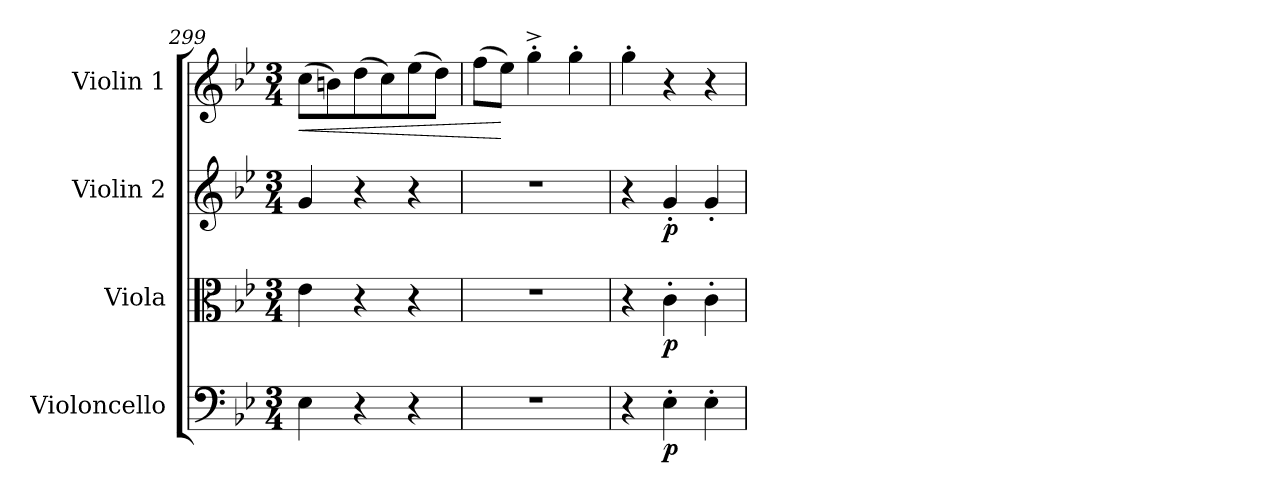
**kern	**dynam	**kern	**dynam	**kern	**dynam	**kern	**dynam
*part4	*part4	*part3	*part3	*part2	*part2	*part1	*part1
*staff4	*staff4	*staff3	*staff3	*staff2	*staff2	*staff1	*staff1
*I"Violoncello	*	*I"Viola	*	*I"Violin 2	*	*I"Violin 1	*
*I'Vc	*	*I'Vla	*	*I'Vln	*	*I'Vln	*
*clefF4	*	*clefC3	*	*clefG2	*	*clefG2	*
*k[b-e-]	*	*k[b-e-]	*	*k[b-e-]	*	*k[b-e-]	*
*M3/4	*	*M3/4	*	*M3/4	*	*M3/4	*
=299	=299	=299	=299	=299	=299	=299	=299
!	!	!	!	!	!	!	!LO:HP:b
4E-\	.	4e-\	.	4g/	.	(>8cc\L	<
.	.	.	.	.	.	8bn\)	.
4r	.	4r	.	4r	.	(>8dd\	.
.	.	.	.	.	.	8cc\)	.
4r	.	4r	.	4r	.	(>8ee-\	.
.	.	.	.	.	.	8dd\J)	.
=300	=300	=300	=300	=300	=300	=300	=300
2.r	.	2.r	.	2.r	.	(>8ff\L	.
.	.	.	.	.	.	8ee-\J)	[
.	.	.	.	.	.	4gg'^\	.
.	.	.	.	.	.	4gg'\	.
=301	=301	=301	=301	=301	=301	=301	=301
4r	.	4r	.	4r	.	4gg'\	.
!	!LO:DY:b	!	!LO:DY:b	!	!LO:DY:b	!	!
4E-'\	p	4c'\	p	4g'/	p	4r	.
4E-'\	.	4c'\	.	4g'/	.	4r	.
=	=	=	=	=	=	=	=
*-	*-	*-	*-	*-	*-	*-	*-
